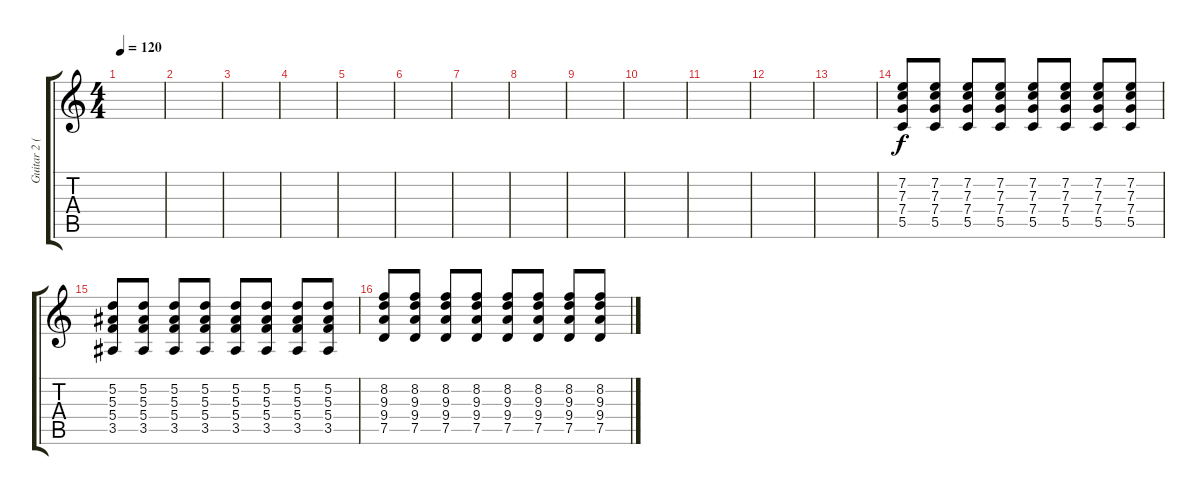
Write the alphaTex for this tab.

\track ("Guitar 2 (w/ Dist.)" "Guitar 2 (") {instrument distortionguitar}
\staff {score tabs}
\tuning (D4 A3 F3 C3 G2 C2) {hide}
\ts (4 4)
\tempo 120
\clef g2
\ks c
|
|
|
|
|
|
|
|
|
|
|
|
|
(7.2 7.3 7.4 5.5).8 (7.2 7.3 7.4 5.5).8 (7.2 7.3 7.4 5.5).8 (7.2 7.3 7.4 5.5).8 (7.2 7.3 7.4 5.5).8 (7.2 7.3 7.4 5.5).8 (7.2 7.3 7.4 5.5).8 (7.2 7.3 7.4 5.5).8 |
(5.2 5.3 5.4 3.5).8 (5.2 5.3 5.4 3.5).8 (5.2 5.3 5.4 3.5).8 (5.2 5.3 5.4 3.5).8 (5.2 5.3 5.4 3.5).8 (5.2 5.3 5.4 3.5).8 (5.2 5.3 5.4 3.5).8 (5.2 5.3 5.4 3.5).8 |
(8.2 9.3 9.4 7.5).8 (8.2 9.3 9.4 7.5).8 (8.2 9.3 9.4 7.5).8 (8.2 9.3 9.4 7.5).8 (8.2 9.3 9.4 7.5).8 (8.2 9.3 9.4 7.5).8 (8.2 9.3 9.4 7.5).8 (8.2 9.3 9.4 7.5).8
